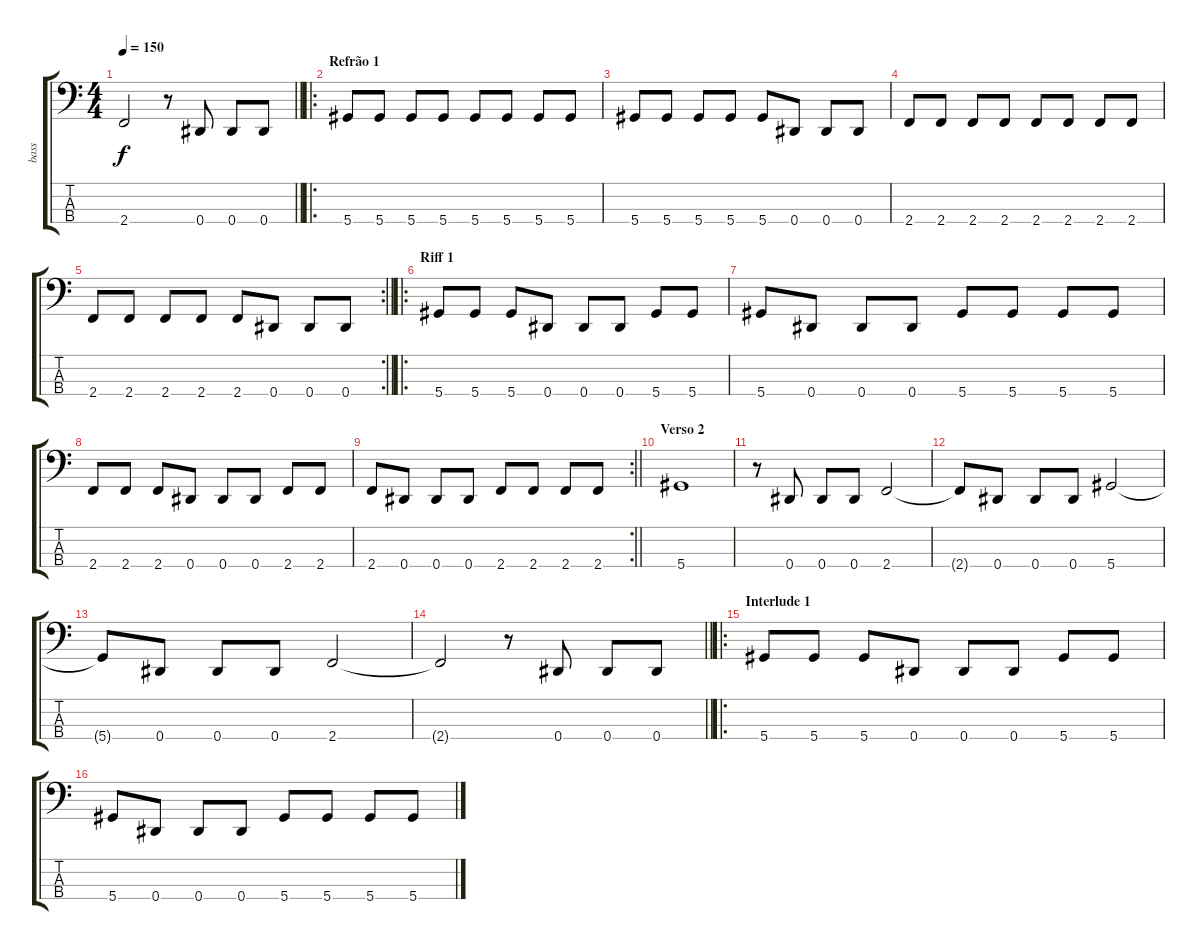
\track ("bass" "bass") {instrument electricbassfinger}
\staff {score tabs}
\tuning (Gb2 Db2 Ab1 Eb1) {hide}
\ts (4 4)
\tempo 150
\clef f4
\barLineRight lightlight
\ks c
2.4{t}.2{dy f} r.8 0.4.8 0.4.8 0.4.8 |
\ro
\section ("" "Refrão 1")
5.4.8 5.4.8 5.4.8 5.4.8 5.4.8 5.4.8 5.4.8 5.4.8 |
5.4.8 5.4.8 5.4.8 5.4.8 5.4.8 0.4.8 0.4.8 0.4.8 |
2.4.8 2.4.8 2.4.8 2.4.8 2.4.8 2.4.8 2.4.8 2.4.8 |
\rc 2
\barLineRight lightlight
2.4.8 2.4.8 2.4.8 2.4.8 2.4.8 0.4.8 0.4.8 0.4.8 |
\ro
\section ("" "Riff 1")
5.4.8 5.4.8 5.4.8 0.4.8 0.4.8 0.4.8 5.4.8 5.4.8 |
5.4.8 0.4.8 0.4.8 0.4.8 5.4.8 5.4.8 5.4.8 5.4.8 |
2.4.8 2.4.8 2.4.8 0.4.8 0.4.8 0.4.8 2.4.8 2.4.8 |
\rc 2
\barLineRight lightlight
2.4.8 0.4.8 0.4.8 0.4.8 2.4.8 2.4.8 2.4.8 2.4.8 |
\section ("" "Verso 2")
5.4.1 |
r.8 0.4.8 0.4.8 0.4.8 2.4.2 |
2.4{t}.8 0.4.8 0.4.8 0.4.8 5.4.2 |
5.4{t}.8 0.4.8 0.4.8 0.4.8 2.4.2 |
\barLineRight lightlight
2.4{t}.2 r.8 0.4.8 0.4.8 0.4.8 |
\ro
\section ("" "Interlude 1")
5.4.8 5.4.8 5.4.8 0.4.8 0.4.8 0.4.8 5.4.8 5.4.8 |
5.4.8 0.4.8 0.4.8 0.4.8 5.4.8 5.4.8 5.4.8 5.4.8
